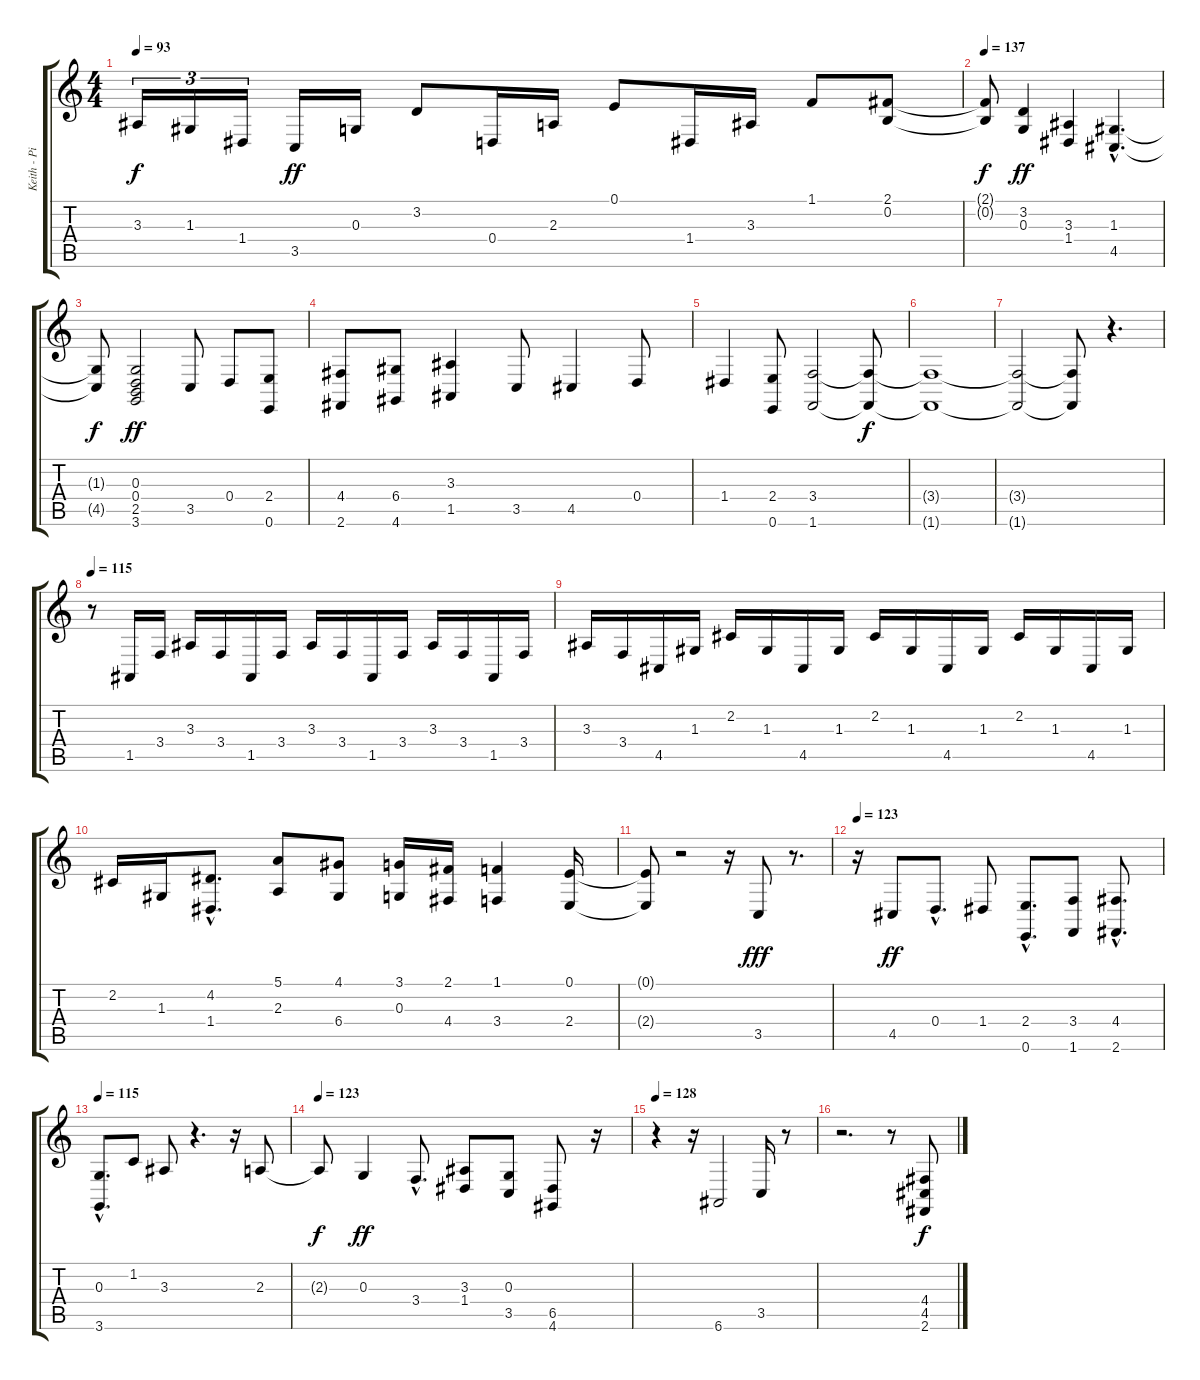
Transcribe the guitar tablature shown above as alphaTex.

\track ("Keith - Piano LH" "Keith - Pi") {instrument brightacousticpiano}
\staff {score tabs}
\tuning (E4 B3 G3 D3 A2 E2) {hide}
\ts (4 4)
\tempo 93
\clef g2
\ks c
3.3.16{tu (3 2) dy f} 1.3.16{tu (3 2)} 1.4.16{tu (3 2)} 3.5.16{dy ff} 0.3.16 3.2.8 0.4.16 2.3.16 0.1.8 1.4.16 3.3.16 1.1.8 (2.1 0.2).8 |
\tempo 137
(2.1{t} 0.2{t}).8{dy f} (3.2 0.3).4{dy ff} (3.3 1.4).4 (1.3{hac} 4.5{hac}).4{d} |
(1.3{t} 4.5{t}).8{dy f} (0.3 0.4 2.5 3.6).2{dy ff} 3.5.8 0.4.8 (2.4 0.6).8 |
(4.4 2.6).8 (6.4 4.6).8 (3.3 1.5).4 3.5.8 4.5.4 0.4.8 |
1.4.4 (2.4 0.6).8 (3.4 1.6).2 (3.4{t} 1.6{t}).8{dy f} |
(3.4{t} 1.6{t}).1 |
(3.4{t} 1.6{t}).2 (3.4{t} 1.6{t}).8 r.4{d} |
\tempo 115
r.8 1.5.16 3.4.16 3.3.16 3.4.16 1.5.16 3.4.16 3.3.16 3.4.16 1.5.16 3.4.16 3.3.16 3.4.16 1.5.16 3.4.16 |
3.3.16 3.4.16 4.5.16 1.3.16 2.2.16 1.3.16 4.5.16 1.3.16 2.2.16 1.3.16 4.5.16 1.3.16 2.2.16 1.3.16 4.5.16 1.3.16 |
2.2.16 1.3.16 (4.2{hac} 1.4{hac}).8{d} (5.1 2.3).8 (4.1 6.4).8 (3.1 0.3).16 (2.1 4.4).16 (1.1 3.4).4 (0.1 2.4).16 |
(0.1{t} 2.4{t}).8 r.2 r.16 3.5.8{dy fff} r.8{d} |
\tempo 123
r.16 4.5.8{dy ff} 0.4{hac}.8{d} 1.4.8 (2.4{hac} 0.6{hac}).8{d} (3.4 1.6).8 (4.4{hac} 2.6{hac}).8{d} |
\tempo 115
(0.3{hac} 3.6{hac}).8{d} 1.2.8 3.3.8 r.4{d} r.16 2.3.8 |
\tempo 123
2.3{t}.8{dy f} 0.3.4{dy ff} 3.4{hac}.8{d} (3.3 1.4).8 (0.3 3.5).8 (6.5 4.6).8 r.16 |
\tempo 128
r.4 r.16 6.6.2 3.5.16 r.8 |
r.2{d} r.8 (4.4 4.5 2.6).8{dy f}
